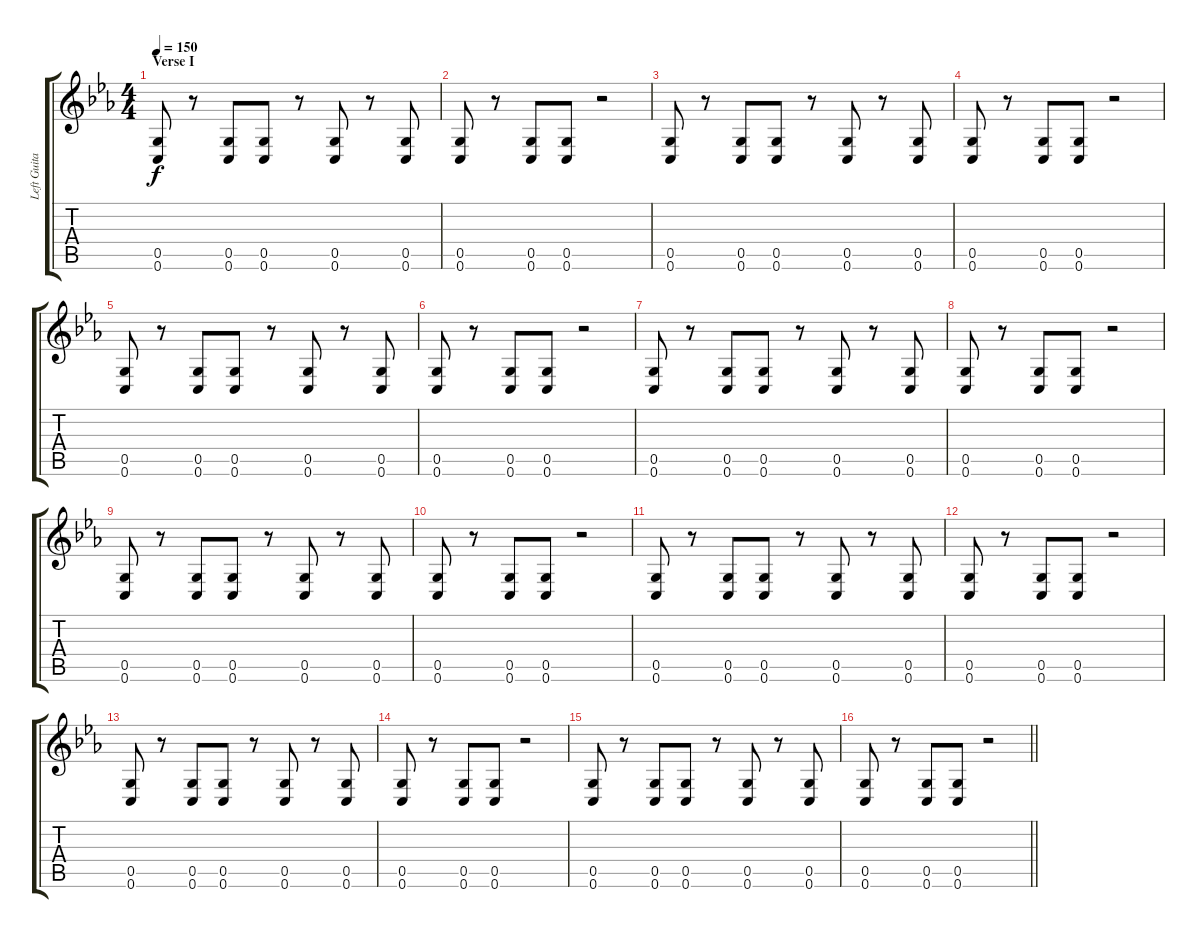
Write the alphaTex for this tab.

\track ("Left Guitar" "Left Guita") {instrument distortionguitar}
\staff {score tabs}
\tuning (D4 A3 F3 C3 G2 C2) {hide}
\ts (4 4)
\section ("" "Verse I")
\tempo 150
\clef g2
\ks eb
(0.5 0.6).8{dy f} r.8 (0.5 0.6).8 (0.5 0.6).8 r.8 (0.5 0.6).8 r.8 (0.5 0.6).8 |
(0.5 0.6).8 r.8 (0.5 0.6).8 (0.5 0.6).8 r.2 |
(0.5 0.6).8 r.8 (0.5 0.6).8 (0.5 0.6).8 r.8 (0.5 0.6).8 r.8 (0.5 0.6).8 |
(0.5 0.6).8 r.8 (0.5 0.6).8 (0.5 0.6).8 r.2 |
(0.5 0.6).8 r.8 (0.5 0.6).8 (0.5 0.6).8 r.8 (0.5 0.6).8 r.8 (0.5 0.6).8 |
(0.5 0.6).8 r.8 (0.5 0.6).8 (0.5 0.6).8 r.2 |
(0.5 0.6).8 r.8 (0.5 0.6).8 (0.5 0.6).8 r.8 (0.5 0.6).8 r.8 (0.5 0.6).8 |
(0.5 0.6).8 r.8 (0.5 0.6).8 (0.5 0.6).8 r.2 |
(0.5 0.6).8 r.8 (0.5 0.6).8 (0.5 0.6).8 r.8 (0.5 0.6).8 r.8 (0.5 0.6).8 |
(0.5 0.6).8 r.8 (0.5 0.6).8 (0.5 0.6).8 r.2 |
(0.5 0.6).8 r.8 (0.5 0.6).8 (0.5 0.6).8 r.8 (0.5 0.6).8 r.8 (0.5 0.6).8 |
(0.5 0.6).8 r.8 (0.5 0.6).8 (0.5 0.6).8 r.2 |
(0.5 0.6).8 r.8 (0.5 0.6).8 (0.5 0.6).8 r.8 (0.5 0.6).8 r.8 (0.5 0.6).8 |
(0.5 0.6).8 r.8 (0.5 0.6).8 (0.5 0.6).8 r.2 |
(0.5 0.6).8 r.8 (0.5 0.6).8 (0.5 0.6).8 r.8 (0.5 0.6).8 r.8 (0.5 0.6).8 |
\barLineRight lightlight
(0.5 0.6).8 r.8 (0.5 0.6).8 (0.5 0.6).8 r.2
